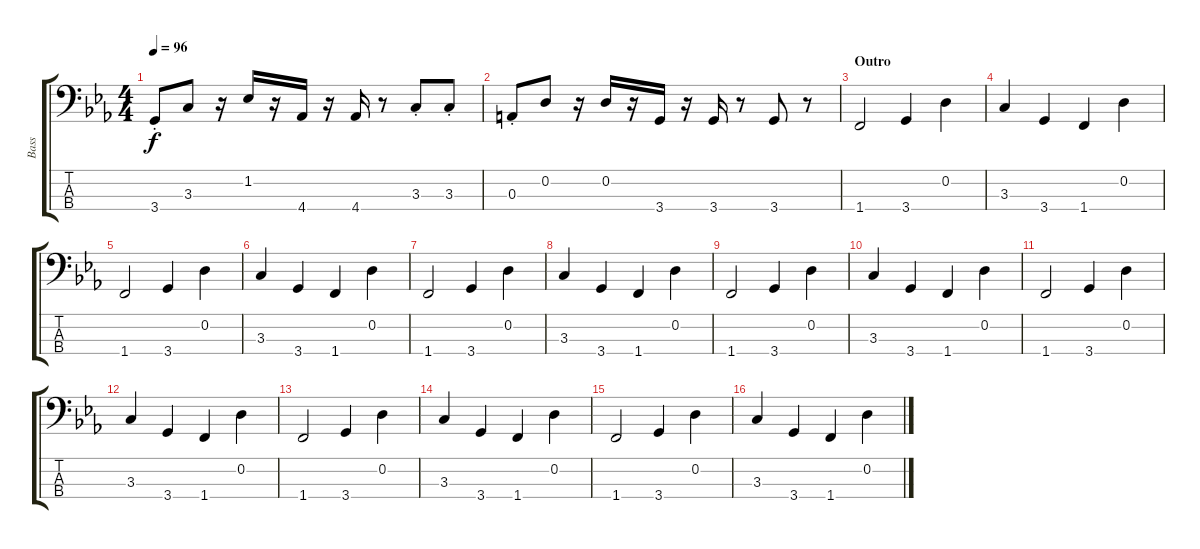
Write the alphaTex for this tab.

\track ("Bass" "Bass") {instrument electricbassfinger}
\staff {score tabs}
\tuning (G2 D2 A1 E1) {hide}
\ts (4 4)
\tempo 96
\clef f4
\ks eb
3.4{st}.8{dy f} 3.3.8 r.16 1.2.16 r.16 4.4.16 r.16 4.4.16 r.8 3.3{st}.8 3.3{st}.8 |
0.3{st}.8 0.2.8 r.16 0.2.16 r.16 3.4.16 r.16 3.4.16 r.8 3.4.8 r.8 |
\section ("" "Outro")
1.4.2 3.4.4 0.2.4 |
3.3.4 3.4.4 1.4.4 0.2.4 |
1.4.2 3.4.4 0.2.4 |
3.3.4 3.4.4 1.4.4 0.2.4 |
1.4.2 3.4.4 0.2.4 |
3.3.4 3.4.4 1.4.4 0.2.4 |
1.4.2 3.4.4 0.2.4 |
3.3.4 3.4.4 1.4.4 0.2.4 |
1.4.2 3.4.4 0.2.4 |
3.3.4 3.4.4 1.4.4 0.2.4 |
1.4.2 3.4.4 0.2.4 |
3.3.4 3.4.4 1.4.4 0.2.4 |
1.4.2 3.4.4 0.2.4 |
3.3.4 3.4.4 1.4.4 0.2.4
